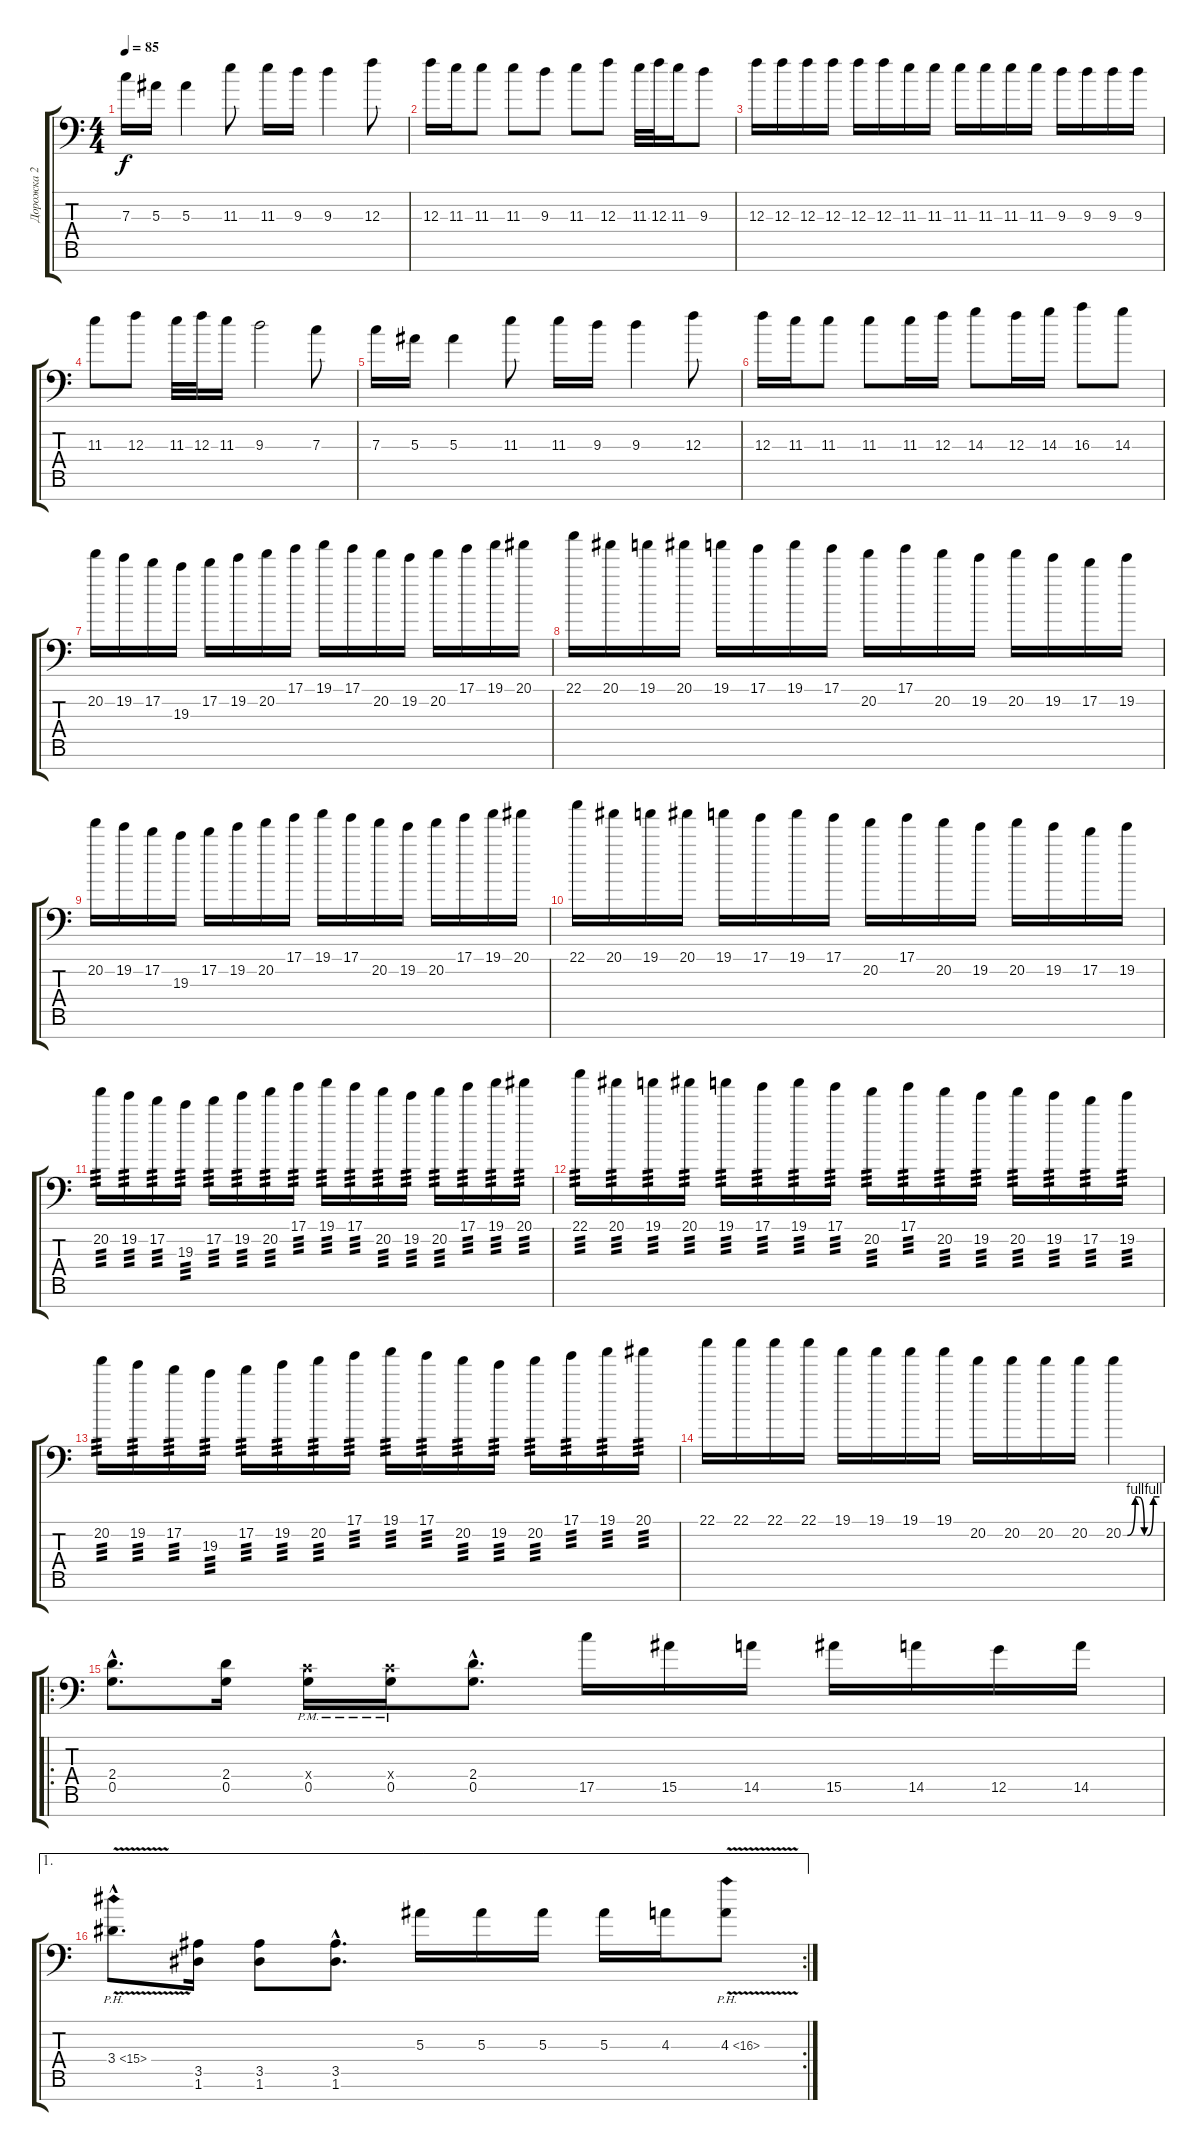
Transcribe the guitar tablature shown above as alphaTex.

\track ("Дорожка 2" "Дорожка 2") {instrument distortionguitar}
\staff {score tabs}
\tuning (D4 A3 F3 C3 G2 D2 G1) {hide}
\ts (4 4)
\tempo 85
\clef f4
\ks c
7.3.16{dy f} 5.3.16 5.3.4 11.3.8 11.3.16 9.3.16 9.3.4 12.3.8 |
12.3.16 11.3.16 11.3.8 11.3.8 9.3.8 11.3.8 12.3.8 11.3.32 12.3.32 11.3.16 9.3.8 |
12.3.16 12.3.16 12.3.16 12.3.16 12.3.16 12.3.16 11.3.16 11.3.16 11.3.16 11.3.16 11.3.16 11.3.16 9.3.16 9.3.16 9.3.16 9.3.16 |
11.3.8 12.3.8 11.3.32 12.3.32 11.3.16 9.3.2 7.3.8 |
7.3.16 5.3.16 5.3.4 11.3.8 11.3.16 9.3.16 9.3.4 12.3.8 |
12.3.16 11.3.16 11.3.8 11.3.8 11.3.16 12.3.16 14.3.8 12.3.16 14.3.16 16.3.8 14.3.8 |
20.2.16 19.2.16 17.2.16 19.3.16 17.2.16 19.2.16 20.2.16 17.1.16 19.1.16 17.1.16 20.2.16 19.2.16 20.2.16 17.1.16 19.1.16 20.1.16 |
22.1.16 20.1.16 19.1.16 20.1.16 19.1.16 17.1.16 19.1.16 17.1.16 20.2.16 17.1.16 20.2.16 19.2.16 20.2.16 19.2.16 17.2.16 19.2.16 |
20.2.16 19.2.16 17.2.16 19.3.16 17.2.16 19.2.16 20.2.16 17.1.16 19.1.16 17.1.16 20.2.16 19.2.16 20.2.16 17.1.16 19.1.16 20.1.16 |
22.1.16 20.1.16 19.1.16 20.1.16 19.1.16 17.1.16 19.1.16 17.1.16 20.2.16 17.1.16 20.2.16 19.2.16 20.2.16 19.2.16 17.2.16 19.2.16 |
20.2.16{tp 3} 19.2.16{tp 3} 17.2.16{tp 3} 19.3.16{tp 3} 17.2.16{tp 3} 19.2.16{tp 3} 20.2.16{tp 3} 17.1.16{tp 3} 19.1.16{tp 3} 17.1.16{tp 3} 20.2.16{tp 3} 19.2.16{tp 3} 20.2.16{tp 3} 17.1.16{tp 3} 19.1.16{tp 3} 20.1.16{tp 3} |
22.1.16{tp 3} 20.1.16{tp 3} 19.1.16{tp 3} 20.1.16{tp 3} 19.1.16{tp 3} 17.1.16{tp 3} 19.1.16{tp 3} 17.1.16{tp 3} 20.2.16{tp 3} 17.1.16{tp 3} 20.2.16{tp 3} 19.2.16{tp 3} 20.2.16{tp 3} 19.2.16{tp 3} 17.2.16{tp 3} 19.2.16{tp 3} |
20.2.16{tp 3} 19.2.16{tp 3} 17.2.16{tp 3} 19.3.16{tp 3} 17.2.16{tp 3} 19.2.16{tp 3} 20.2.16{tp 3} 17.1.16{tp 3} 19.1.16{tp 3} 17.1.16{tp 3} 20.2.16{tp 3} 19.2.16{tp 3} 20.2.16{tp 3} 17.1.16{tp 3} 19.1.16{tp 3} 20.1.16{tp 3} |
22.1.16 22.1.16 22.1.16 22.1.16 19.1.16 19.1.16 19.1.16 19.1.16 20.2.16 20.2.16 20.2.16 20.2.16 20.2{be (custom 0 0 7 0 20 4 25 4 35 0 40 0 50 4 60 4)}.4 |
\ro
(2.4{hac} 0.5{hac}).8{d} (2.4 0.5).16 (0.4{x} 0.5{pm}).16 (0.4{x} 0.5{pm}).16 (2.4{hac} 0.5{hac}).8{d} 17.5.16 15.5.16 14.5.16 15.5.16 14.5.16 12.5.16 14.5.16 |
\ae 1
\rc 2
3.4{ph 12 v hac}.8{d} (3.5 1.6).16 (3.5 1.6).8 (3.5{hac} 1.6{hac}).8{d} 5.3.16 5.3.16 5.3.16 5.3.16 4.3.16 4.3{ph 12 v}.8
